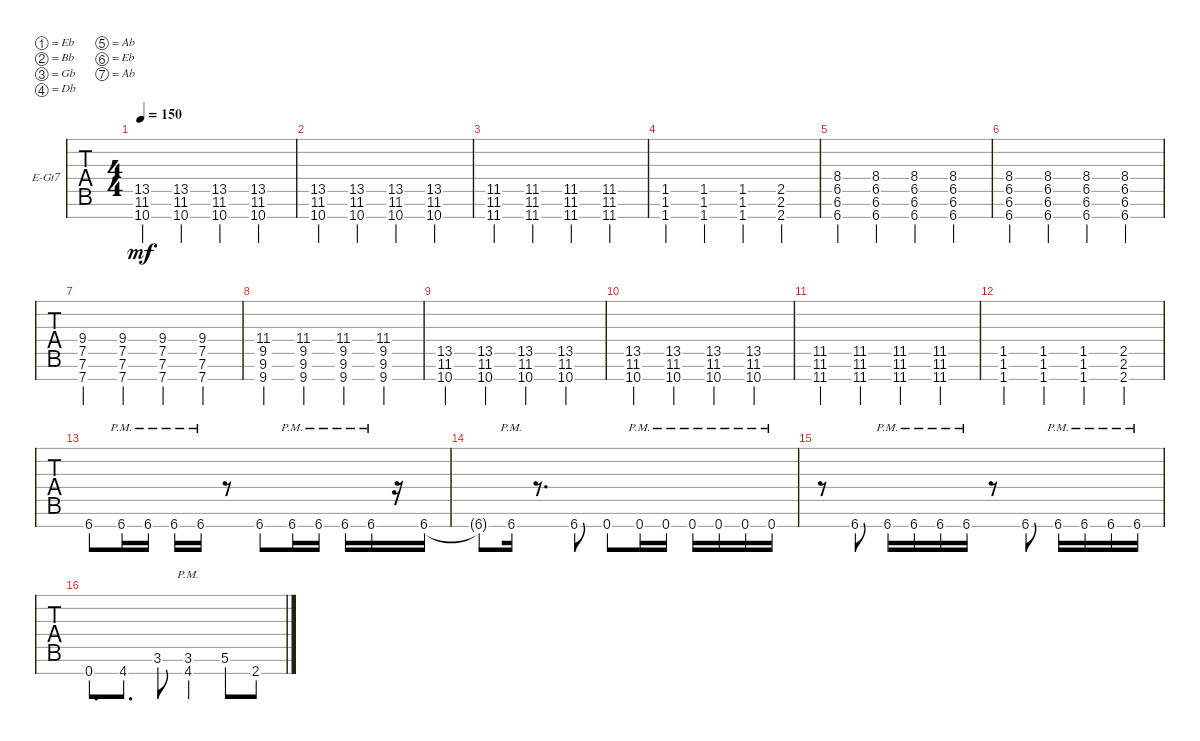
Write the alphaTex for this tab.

\defaultSystemsLayout 4
\bracketExtendMode groupsimilarinstruments
\firstSystemTrackNameOrientation horizontal
\otherSystemsTrackNameOrientation horizontal
\track ("Right Guitar" "E-Gt7") {instrument distortionguitar}
\staff {tabs}
\tuning (Eb4 Bb3 Gb3 Db3 Ab2 Eb2 Ab1)
\ts (4 4)
\tempo 150
\clef g2
\ks c
(10.7 11.6 13.5).4{dy mf} (10.7 11.6 13.5).4 (10.7 11.6 13.5).4 (10.7 11.6 13.5).4 |
(10.7 11.6 13.5).4 (10.7 11.6 13.5).4 (10.7 11.6 13.5).4 (10.7 11.6 13.5).4 |
(11.7 11.6 11.5).4 (11.7 11.6 11.5).4 (11.7 11.6 11.5).4 (11.7 11.6 11.5).4 |
(1.7 1.5 1.6).4 (1.7 1.6 1.5).4 (1.7 1.5 1.6).4 (2.7 2.6 2.5).4 |
(6.7 6.6 6.5 8.4).4 (6.7 6.6 6.5 8.4).4 (6.7 6.6 6.5 8.4).4 (6.7 6.6 6.5 8.4).4 |
(6.7 6.6 6.5 8.4).4 (6.7 6.6 6.5 8.4).4 (6.7 6.6 6.5 8.4).4 (6.7 6.6 6.5 8.4).4 |
(7.7 7.6 7.5 9.4).4 (7.7 7.6 7.5 9.4).4 (7.7 7.6 7.5 9.4).4 (7.7 7.6 7.5 9.4).4 |
(9.7 9.6 9.5 11.4).4 (9.7 9.6 9.5 11.4).4 (9.7 9.6 9.5 11.4).4 (9.7 9.6 9.5 11.4).4 |
(10.7 11.6 13.5).4 (10.7 11.6 13.5).4 (10.7 11.6 13.5).4 (10.7 11.6 13.5).4 |
(10.7 11.6 13.5).4 (10.7 11.6 13.5).4 (10.7 11.6 13.5).4 (10.7 11.6 13.5).4 |
(11.7 11.6 11.5).4 (11.7 11.6 11.5).4 (11.7 11.6 11.5).4 (11.7 11.6 11.5).4 |
(1.7 1.5 1.6).4 (1.7 1.6 1.5).4 (1.7 1.5 1.6).4 (2.7 2.6 2.5).4 |
\scale
0.485477 6.7.8 6.7{pm}.16 6.7{pm}.16 6.7{pm}.16 6.7{pm}.16 r.8 6.7.8 6.7{pm}.16 6.7{pm}.16 6.7{pm}.16 6.7{pm}.16 r.16 6.7.16 |
\scale
0.257261 6.7{t}.8 6.7{pm}.16 r.8{d} 6.7.8 0.7.8 0.7{pm}.16 0.7{pm}.16 0.7{pm}.16 0.7{pm}.16 0.7{pm}.16 0.7{pm}.16 |
\scale
0.257261 r.8 6.7.8 6.7{pm}.16 6.7{pm}.16 6.7{pm}.16 6.7{pm}.16 r.8 6.7.8 6.7{pm}.16 6.7{pm}.16 6.7{pm}.16 6.7{pm}.16 |
\scale
0.333333 0.7.8{d} 4.7.8{d} 3.6.8 (3.6{pm} 4.7{pm}).4 5.6.8 2.7.8
